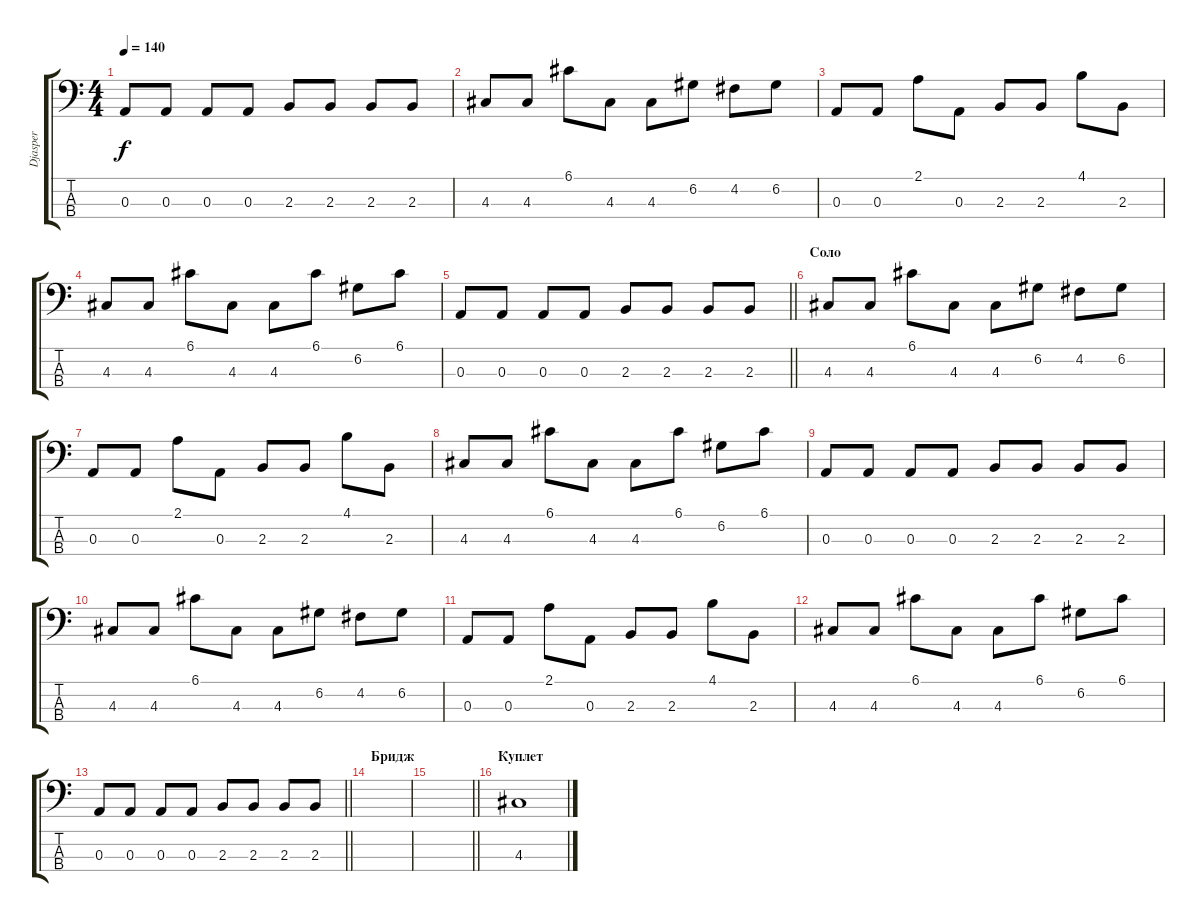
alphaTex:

\track ("Djasper" "Djasper") {instrument electricbasspick}
\staff {score tabs}
\tuning (G2 D2 A1 E1) {hide}
\ts (4 4)
\tempo 140
\clef f4
\ks c
0.3.8{dy f} 0.3.8 0.3.8 0.3.8 2.3.8 2.3.8 2.3.8 2.3.8 |
4.3.8 4.3.8 6.1.8 4.3.8 4.3.8 6.2.8 4.2.8 6.2.8 |
0.3.8 0.3.8 2.1.8 0.3.8 2.3.8 2.3.8 4.1.8 2.3.8 |
4.3.8 4.3.8 6.1.8 4.3.8 4.3.8 6.1.8 6.2.8 6.1.8 |
\barLineRight lightlight
0.3.8 0.3.8 0.3.8 0.3.8 2.3.8 2.3.8 2.3.8 2.3.8 |
\section ("" "Соло")
4.3.8 4.3.8 6.1.8 4.3.8 4.3.8 6.2.8 4.2.8 6.2.8 |
0.3.8 0.3.8 2.1.8 0.3.8 2.3.8 2.3.8 4.1.8 2.3.8 |
4.3.8 4.3.8 6.1.8 4.3.8 4.3.8 6.1.8 6.2.8 6.1.8 |
0.3.8 0.3.8 0.3.8 0.3.8 2.3.8 2.3.8 2.3.8 2.3.8 |
4.3.8 4.3.8 6.1.8 4.3.8 4.3.8 6.2.8 4.2.8 6.2.8 |
0.3.8 0.3.8 2.1.8 0.3.8 2.3.8 2.3.8 4.1.8 2.3.8 |
4.3.8 4.3.8 6.1.8 4.3.8 4.3.8 6.1.8 6.2.8 6.1.8 |
\barLineRight lightlight
0.3.8 0.3.8 0.3.8 0.3.8 2.3.8 2.3.8 2.3.8 2.3.8 |
\section ("" "Бридж")
|
\barLineRight lightlight
|
\section ("" "Куплет")
4.3.1
